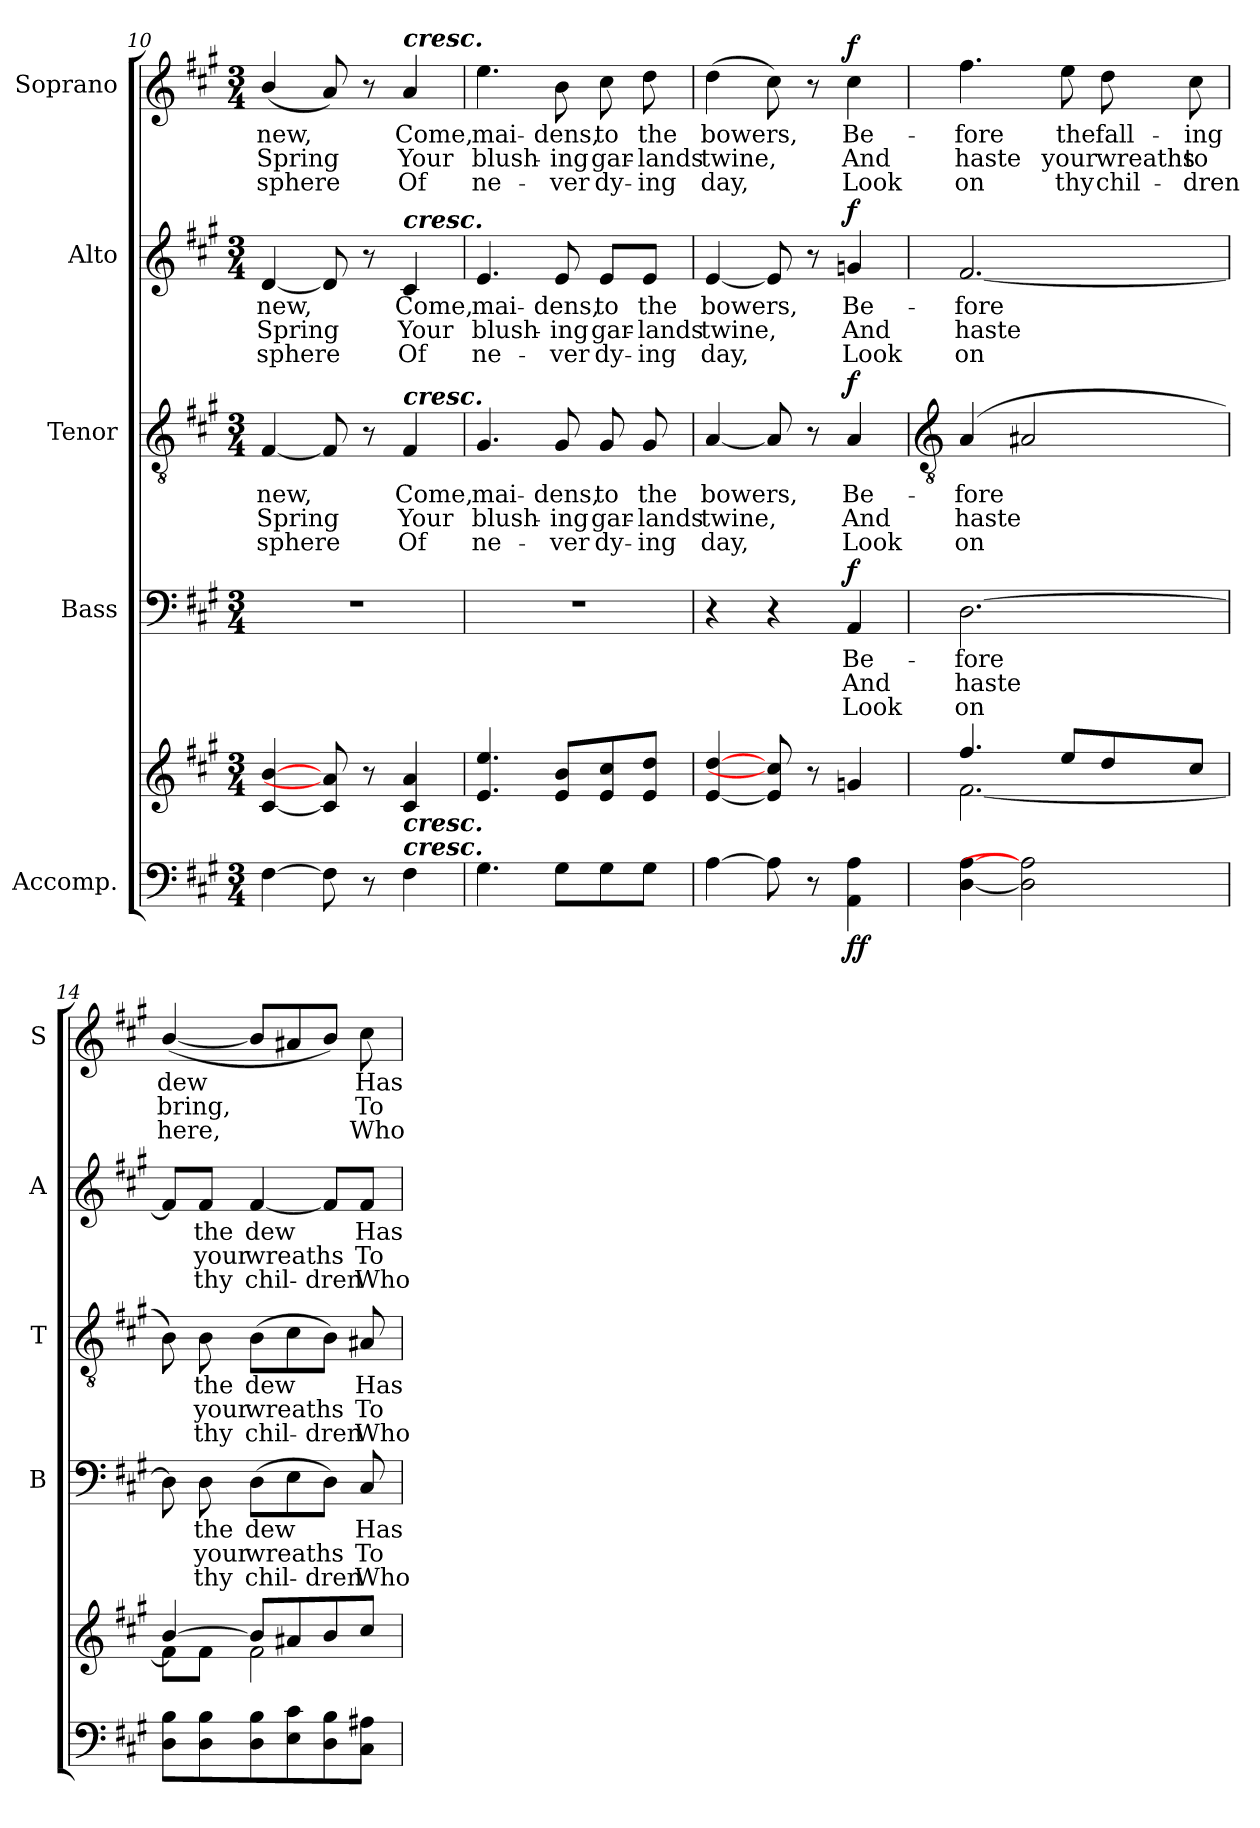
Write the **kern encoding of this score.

**kern	**kern	**dynam	**kern	**text	**text	**text	**dynam	**kern	**text	**text	**text	**dynam	**kern	**text	**text	**text	**dynam	**kern	**text	**text	**text	**dynam
*part5	*part5	*part5	*part4	*part4	*part4	*part4	*part4	*part3	*part3	*part3	*part3	*part3	*part2	*part2	*part2	*part2	*part2	*part1	*part1	*part1	*part1	*part1
*staff6	*staff5	*staff5/6	*staff4	*staff4	*staff4	*staff4	*staff4	*staff3	*staff3	*staff3	*staff3	*staff3	*staff2	*staff2	*staff2	*staff2	*staff2	*staff1	*staff1	*staff1	*staff1	*staff1
*I"Accomp.	*	*	*I"Bass	*	*	*	*	*I"Tenor	*	*	*	*	*I"Alto	*	*	*	*	*I"Soprano	*	*	*	*
*	*	*	*I'B	*	*	*	*	*I'T	*	*	*	*	*I'A	*	*	*	*	*I'S	*	*	*	*
*clefF4	*clefG2	*	*clefF4	*	*	*	*	*clefGv2	*	*	*	*	*clefG2	*	*	*	*	*clefG2	*	*	*	*
*k[f#c#g#]	*k[f#c#g#]	*	*k[f#c#g#]	*	*	*	*	*k[f#c#g#]	*	*	*	*	*k[f#c#g#]	*	*	*	*	*k[f#c#g#]	*	*	*	*
*A:	*A:	*	*A:	*	*	*	*	*A:	*	*	*	*	*A:	*	*	*	*	*A:	*	*	*	*
*M3/4	*M3/4	*	*M3/4	*	*	*	*	*M3/4	*	*	*	*	*M3/4	*	*	*	*	*M3/4	*	*	*	*
=10	=10	=10	=10	=10	=10	=10	=10	=10	=10	=10	=10	=10	=10	=10	=10	=10	=10	=10	=10	=10	=10	=10
!	!	!	!LO:N:vis=1	!	!	!	!	!	!LO:LY:b	!LO:LY:b	!LO:LY:b	!	!	!LO:LY:b	!LO:LY:b	!LO:LY:b	!	!	!LO:LY:b	!LO:LY:b	!LO:LY:b	!
[4F#\	[4c#/ [4b/	.	2.r	.	.	.	.	[4F#/	new,	Spring	sphere	.	[4d/	new,	Spring	sphere	.	(<4b/	new,	Spring	sphere	.
8F#]	8c#] 8a]	.	.	.	.	.	.	8F#]	.	.	.	.	8d]	.	.	.	.	8a)	.	.	.	.
8r	8r	.	.	.	.	.	.	8r	.	.	.	.	8r	.	.	.	.	8r	.	.	.	.
!	!	!	!	!	!	!	!	!	!	!	!	!	!	!	!	!	!	!LO:TX:a:Bi:t=cresc.	!	!	!	!
!	!	!	!	!	!	!	!	!	!	!	!	!	!LO:TX:a:Bi:t=cresc.	!	!	!	!	!	!	!	!	!
!	!	!	!	!	!	!	!	!LO:TX:a:Bi:t=cresc.	!	!	!	!	!	!	!	!	!	!	!	!	!	!
!	!LO:TX:b:Bi:t=cresc.	!	!	!	!	!	!	!	!	!	!	!	!	!	!	!	!	!	!	!	!	!
!LO:TX:a:Bi:t=cresc.	!	!	!	!	!	!	!	!	!	!	!	!	!	!	!	!	!	!	!	!	!	!
!	!	!	!	!	!	!	!	!	!LO:LY:b	!LO:LY:b	!LO:LY:b	!	!	!LO:LY:b	!LO:LY:b	!LO:LY:b	!	!	!LO:LY:b	!LO:LY:b	!LO:LY:b	!
4F#	4c# 4a	.	.	.	.	.	.	4F#	Come,	Your	Of	.	4c#	Come,	Your	Of	.	4a	Come,	Your	Of	.
=11	=11	=11	=11	=11	=11	=11	=11	=11	=11	=11	=11	=11	=11	=11	=11	=11	=11	=11	=11	=11	=11	=11
!	!	!	!LO:N:vis=1	!	!	!	!	!	!LO:LY:b	!LO:LY:b	!LO:LY:b	!	!	!LO:LY:b	!LO:LY:b	!LO:LY:b	!	!	!LO:LY:b	!LO:LY:b	!LO:LY:b	!
4.G#	4.e 4.ee	.	2.r	.	.	.	.	4.G#	mai-	-blush-	-ne-	.	4.e	mai-	-blush-	-ne-	.	4.ee	mai-	-blush-	-ne-	.
!	!	!	!	!	!	!	!	!	!LO:LY:b	!LO:LY:b	!LO:LY:b	!	!	!LO:LY:b	!LO:LY:b	!LO:LY:b	!	!	!LO:LY:b	!LO:LY:b	!LO:LY:b	!
8G#L	8e 8bL	.	.	.	.	.	.	8G#	-dens,	ing	ver	.	8e	-dens,	ing	ver	.	8b	-dens,	ing	ver	.
!	!	!	!	!	!	!	!	!	!LO:LY:b	!LO:LY:b	!LO:LY:b	!	!	!LO:LY:b	!LO:LY:b	!LO:LY:b	!	!	!LO:LY:b	!LO:LY:b	!LO:LY:b	!
8G#	8e 8cc#	.	.	.	.	.	.	8G#	to	gar-	-dy-	.	8e/L	to	gar-	-dy-	.	8cc#	to	gar-	-dy-	.
!	!	!	!	!	!	!	!	!	!LO:LY:b	!LO:LY:b	!LO:LY:b	!	!	!LO:LY:b	!LO:LY:b	!LO:LY:b	!	!	!LO:LY:b	!LO:LY:b	!LO:LY:b	!
8G#J	8e 8ddJ	.	.	.	.	.	.	8G#	-the	lands	ing	.	8e/J	-the	lands	ing	.	8dd	-the	lands	ing	.
=12	=12	=12	=12	=12	=12	=12	=12	=12	=12	=12	=12	=12	=12	=12	=12	=12	=12	=12	=12	=12	=12	=12
!	!	!	!	!	!	!	!	!	!LO:LY:b	!LO:LY:b	!LO:LY:b	!	!	!LO:LY:b	!LO:LY:b	!LO:LY:b	!	!	!LO:LY:b	!LO:LY:b	!LO:LY:b	!
[4A	[4e [4dd	.	4r	.	.	.	.	[4A	bowers,	twine,	day,	.	[4e	bowers,	twine,	day,	.	(>4dd	bowers,	twine,	day,	.
8A]	8e] 8cc#]	.	4r	.	.	.	.	8A]	.	.	.	.	8e]	.	.	.	.	8cc#)	.	.	.	.
8r	8r	.	.	.	.	.	.	8r	.	.	.	.	8r	.	.	.	.	8r	.	.	.	.
!	!	!LO:DY:b=2	!	!LO:LY:b	!LO:LY:b	!LO:LY:b	!	!	!LO:LY:b	!LO:LY:b	!LO:LY:b	!	!	!LO:LY:b	!LO:LY:b	!LO:LY:b	!	!	!LO:LY:b	!LO:LY:b	!LO:LY:b	!
!	!	!LO:DY:n=1:b	!	!	!	!	!LO:DY:b	!	!	!	!	!LO:DY:b	!	!	!	!	!LO:DY:b	!	!	!	!	!LO:DY:b
4AA 4A	4gn	f f	4AA	Be-	-And	Look	f	4A	Be-	-And	Look	f	4gn	Be-	-And	Look	f	4cc#	Be-	-And	Look	f
!!LO:LB:g=z
=13	=13	=13	=13	=13	=13	=13	=13	=13	=13	=13	=13	=13	=13	=13	=13	=13	=13	=13	=13	=13	=13	=13
*	*	*	*	*	*	*	*	*clefGv2	*	*	*	*	*	*	*	*	*	*	*	*	*	*
*	*^	*	*	*	*	*	*	*	*	*	*	*	*	*	*	*	*	*	*	*	*	*
!	!	!	!	!	!LO:LY:b	!LO:LY:b	!LO:LY:b	!	!	!LO:LY:b	!LO:LY:b	!LO:LY:b	!	!	!LO:LY:b	!LO:LY:b	!LO:LY:b	!	!	!LO:LY:b	!LO:LY:b	!LO:LY:b	!
[4D [4A	4.ff#/	[2.f#\	.	[2.D	fore	haste	on	.	(<4A	fore	haste	on	.	[2.f#	fore	haste	on	.	4.ff#	fore	haste	on	.
2D] 2A#]	.	.	.	.	.	.	.	.	2A#X	.	.	.	.	.	.	.	.	.	.	.	.	.	.
!	!	!	!	!	!	!	!	!	!	!	!	!	!	!	!	!	!	!	!	!LO:LY:b	!LO:LY:b	!LO:LY:b	!
.	8ee/L	.	.	.	.	.	.	.	.	.	.	.	.	.	.	.	.	.	8ee	the	your	thy	.
!	!	!	!	!	!	!	!	!	!	!	!	!	!	!	!	!	!	!	!	!LO:LY:b	!LO:LY:b	!LO:LY:b	!
.	8dd/	.	.	.	.	.	.	.	.	.	.	.	.	.	.	.	.	.	8dd	fall-	-wreaths	chil-	.
!	!	!	!	!	!	!	!	!	!	!	!	!	!	!	!	!	!	!	!	!LO:LY:b	!LO:LY:b	!LO:LY:b	!
.	8cc#/J	.	.	.	.	.	.	.	.	.	.	.	.	.	.	.	.	.	8cc#	-ing	to	dren	.
=14	=14	=14	=14	=14	=14	=14	=14	=14	=14	=14	=14	=14	=14	=14	=14	=14	=14	=14	=14	=14	=14	=14	=14
!	!	!	!	!	!	!	!	!	!	!	!	!	!	!	!	!	!	!	!	!LO:LY:b	!LO:LY:b	!LO:LY:b	!
8D 8BL	[4b/	8f#\L]	.	8D]	.	.	.	.	8B)	.	.	.	.	8f#/L]	.	.	.	.	(<[4b/	dew	bring,	here,	.
!	!	!	!	!	!LO:LY:b	!LO:LY:b	!LO:LY:b	!	!	!LO:LY:b	!LO:LY:b	!LO:LY:b	!	!	!LO:LY:b	!LO:LY:b	!LO:LY:b	!	!	!	!	!	!
8D 8B	.	8f#\J	.	8D	the	your	thy	.	8B	the	your	thy	.	8f#/J	the	your	thy	.	.	.	.	.	.
!	!	!	!	!	!LO:LY:b	!LO:LY:b	!LO:LY:b	!	!	!LO:LY:b	!LO:LY:b	!LO:LY:b	!	!	!LO:LY:b	!LO:LY:b	!LO:LY:b	!	!	!	!	!	!
8D 8B	8b/L]	2f#\	.	(>8DL	dew	wreaths	chil-	.	(>8BL	dew	wreaths	chil-	.	[4f#	dew	wreaths	chil-	.	8bL]	.	.	.	.
8E 8c#	8a#X/	.	.	8E	.	.	.	.	8c#	.	.	.	.	.	.	.	.	.	8a#X	.	.	.	.
!	!	!	!	!	!	!	!LO:LY:b	!	!	!	!	!LO:LY:b	!	!	!	!	!LO:LY:b	!	!	!	!	!	!
8D 8B	8b/	.	.	8DJ)	.	.	dren	.	8BJ)	.	.	dren	.	8f#/L]	.	.	-dren	.	8bJ)	.	.	.	.
!	!	!	!	!	!LO:LY:b	!LO:LY:b	!LO:LY:b	!	!	!LO:LY:b	!LO:LY:b	!LO:LY:b	!	!	!LO:LY:b	!LO:LY:b	!LO:LY:b	!	!	!LO:LY:b	!LO:LY:b	!LO:LY:b	!
8C# 8A#XJ	8cc#/J	.	.	8C#	Has	To	Who	.	8A#X	Has	To	Who	.	8f#/J	Has	To	Who	.	8cc#	Has	To	Who	.
*	*v	*v	*	*	*	*	*	*	*	*	*	*	*	*	*	*	*	*	*	*	*	*	*
=	=	=	=	=	=	=	=	=	=	=	=	=	=	=	=	=	=	=	=	=	=	=
*-	*-	*-	*-	*-	*-	*-	*-	*-	*-	*-	*-	*-	*-	*-	*-	*-	*-	*-	*-	*-	*-	*-
